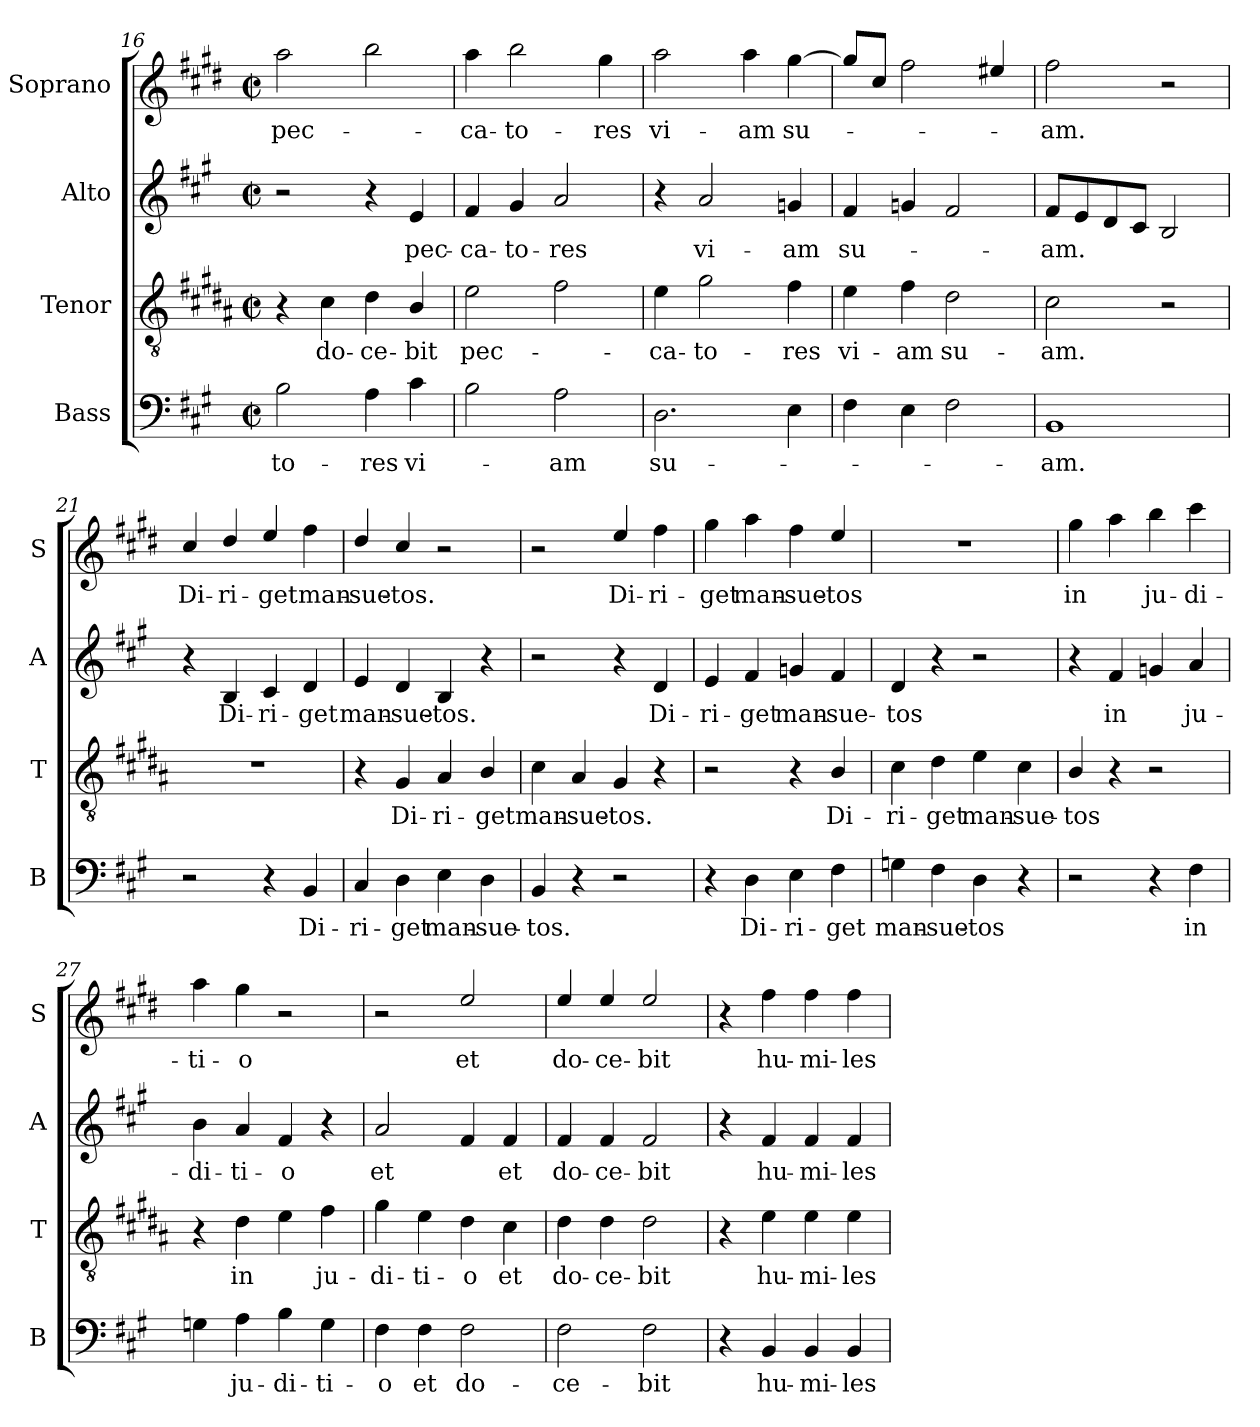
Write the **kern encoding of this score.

**kern	**text	**kern	**text	**kern	**text	**kern	**text
*part4	*part4	*part3	*part3	*part2	*part2	*part1	*part1
*staff4	*staff4	*staff3	*staff3	*staff2	*staff2	*staff1	*staff1
*I"Bass	*	*I"Tenor	*	*I"Alto	*	*I"Soprano	*
*I'B	*	*I'T	*	*I'A	*	*I'S	*
*clefF4	*	*clefGv2	*	*clefG2	*	*clefG2	*
*	*	*ITrd1c2	*	*	*	*ITrd4c7	*
*k[f#c#g#]	*	*k[f#c#g#]	*	*k[f#c#g#]	*	*k[f#c#g#]	*
*A:	*	*A:	*	*A:	*	*A:	*
*M2/2	*	*M2/2	*	*M2/2	*	*M2/2	*
*met(c|)	*	*met(c|)	*	*met(c|)	*	*met(c|)	*
=16	=16	=16	=16	=16	=16	=16	=16
2B\	-to-	4r	.	2r	.	2dd\	pec-
.	.	4B\	do-	.	.	.	.
4A\	-res	4c#\	-ce-	4r	.	2ee\	.
4c#\	vi-	4A/	-bit	4e/	pec-	.	.
!!LO:LB:g=z
=17	=17	=17	=17	=17	=17	=17	=17
2B\	.	2d\	pec-	4f#/	-ca-	4dd\	-ca-
.	.	.	.	4g#/	-to-	2ee\	-to-
2A\	-am	2e\	.	2a/	-res	.	.
.	.	.	.	.	.	4cc#\	-res
=18	=18	=18	=18	=18	=18	=18	=18
2.D\	su-	4d\	-ca-	4r	.	2dd\	vi-
.	.	2f#\	-to-	2a/	vi-	.	.
.	.	.	.	.	.	4dd\	-am
4E\	.	4e\	-res	4gn/	-am	[4cc#\	su-
=19	=19	=19	=19	=19	=19	=19	=19
4F#\	.	4d\	vi-	4f#/	su-	8cc#/L]	.
.	.	.	.	.	.	8f#/J	.
4E\	.	4e\	-am	4gn/	.	2b\	.
2F#\	.	2c#\	su-	2f#/	.	.	.
.	.	.	.	.	.	4a#X/	.
=20	=20	=20	=20	=20	=20	=20	=20
1BB	-am.	2B\	-am.	8f#/L	-am.	2b\	-am.
.	.	.	.	8e/	.	.	.
.	.	.	.	8d/	.	.	.
.	.	.	.	8c#/J	.	.	.
.	.	2r	.	2B/	.	2r	.
=21	=21	=21	=21	=21	=21	=21	=21
2r	.	1r	.	4r	.	4f#/	Di-
.	.	.	.	4B/	Di-	4g#/	-ri-
4r	.	.	.	4c#/	-ri-	4a/	-get
4BB/	Di-	.	.	4d/	-get	4b\	man-
!!LO:PB:g=z
=22	=22	=22	=22	=22	=22	=22	=22
4C#/	-ri-	4r	.	4e/	man-	4g#/	-sue-
4D\	-get	4F#/	Di-	4d/	-sue-	4f#/	-tos.
4E\	man-	4G#/	-ri-	4B/	-tos.	2r	.
4D\	-sue-	4A/	-get	4r	.	.	.
=23	=23	=23	=23	=23	=23	=23	=23
4BB/	-tos.	4B\	man-	2r	.	2r	.
4r	.	4G#/	-sue-	.	.	.	.
2r	.	4F#/	-tos.	4r	.	4a/	Di-
.	.	4r	.	4d/	Di-	4b\	-ri-
=24	=24	=24	=24	=24	=24	=24	=24
4r	.	2r	.	4e/	-ri-	4cc#\	-get
4D\	Di-	.	.	4f#/	-get	4dd\	man-
4E\	-ri-	4r	.	4gn/	man-	4b\	-sue-
4F#\	-get	4A/	Di-	4f#/	-sue-	4a/	-tos
=25	=25	=25	=25	=25	=25	=25	=25
4Gn\	man-	4B\	-ri-	4d/	-tos	1r	.
4F#\	-sue-	4c#\	-get	4r	.	.	.
4D\	-tos	4d\	man-	2r	.	.	.
4r	.	4B\	-sue-	.	.	.	.
=26	=26	=26	=26	=26	=26	=26	=26
2r	.	4A/	-tos	4r	.	4cc#\	in
.	.	4r	.	4f#/	in	4dd\	.
4r	.	2r	.	4gn/	.	4ee\	ju-
4F#\	in	.	.	4a/	ju-	4ff#\	-di-
!!LO:LB:g=z
=27	=27	=27	=27	=27	=27	=27	=27
4Gn\	.	4r	.	4b\	-di-	4dd\	-ti-
4A\	ju-	4c#\	in	4a/	-ti-	4cc#\	-o
4B\	-di-	4d\	.	4f#/	-o	2r	.
4G\	-ti-	4e\	ju-	4r	.	.	.
=28	=28	=28	=28	=28	=28	=28	=28
4F#\	-o	4f#\	-di-	2a/	et	2r	.
4F#\	et	4d\	-ti-	.	.	.	.
2F#\	do-	4c#\	-o	4f#/	.	2a/	et
.	.	4B\	et	4f#/	et	.	.
=29	=29	=29	=29	=29	=29	=29	=29
2F#\	-ce-	4c#\	do-	4f#/	do-	4a/	do-
.	.	4c#\	-ce-	4f#/	-ce-	4a/	-ce-
2F#\	-bit	2c#\	-bit	2f#/	-bit	2a/	-bit
=30	=30	=30	=30	=30	=30	=30	=30
4r	.	4r	.	4r	.	4r	.
4BB/	hu-	4d\	hu-	4f#/	hu-	4b\	hu-
4BB/	-mi-	4d\	-mi-	4f#/	-mi-	4b\	-mi-
4BB/	-les	4d\	-les	4f#/	-les	4b\	-les
=	=	=	=	=	=	=	=
*-	*-	*-	*-	*-	*-	*-	*-
